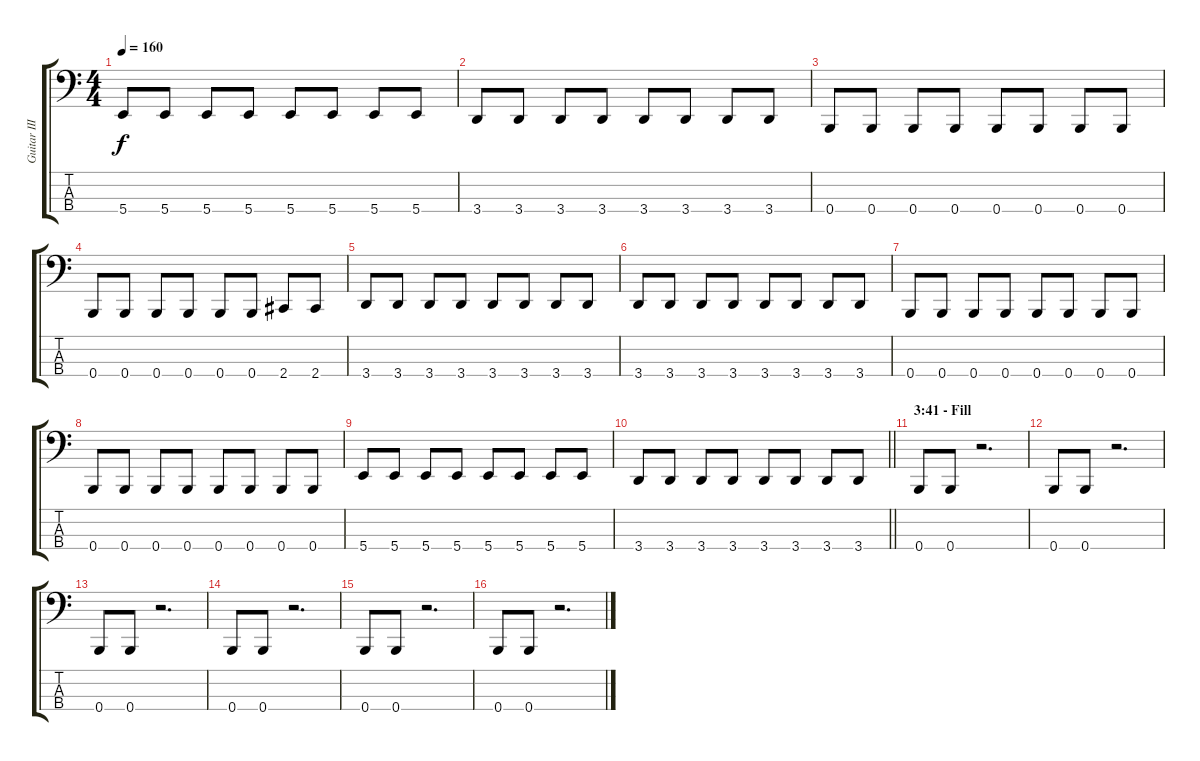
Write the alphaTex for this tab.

\track ("Guitar III - Bass" "Guitar III") {instrument electricbassfinger}
\staff {score tabs}
\tuning (D2 A1 E1 B0) {hide}
\ts (4 4)
\tempo 160
\clef f4
\ks c
5.4.8{dy f} 5.4.8 5.4.8 5.4.8 5.4.8 5.4.8 5.4.8 5.4.8 |
3.4.8 3.4.8 3.4.8 3.4.8 3.4.8 3.4.8 3.4.8 3.4.8 |
0.4.8 0.4.8 0.4.8 0.4.8 0.4.8 0.4.8 0.4.8 0.4.8 |
0.4.8 0.4.8 0.4.8 0.4.8 0.4.8 0.4.8 2.4.8 2.4.8 |
3.4.8 3.4.8 3.4.8 3.4.8 3.4.8 3.4.8 3.4.8 3.4.8 |
3.4.8 3.4.8 3.4.8 3.4.8 3.4.8 3.4.8 3.4.8 3.4.8 |
0.4.8 0.4.8 0.4.8 0.4.8 0.4.8 0.4.8 0.4.8 0.4.8 |
0.4.8 0.4.8 0.4.8 0.4.8 0.4.8 0.4.8 0.4.8 0.4.8 |
5.4.8 5.4.8 5.4.8 5.4.8 5.4.8 5.4.8 5.4.8 5.4.8 |
\barLineRight lightlight
3.4.8 3.4.8 3.4.8 3.4.8 3.4.8 3.4.8 3.4.8 3.4.8 |
\section ("" "3:41 - Fill")
0.4.8 0.4.8 r.2{d} |
0.4.8 0.4.8 r.2{d} |
0.4.8 0.4.8 r.2{d} |
0.4.8 0.4.8 r.2{d} |
0.4.8 0.4.8 r.2{d} |
0.4.8 0.4.8 r.2{d}
